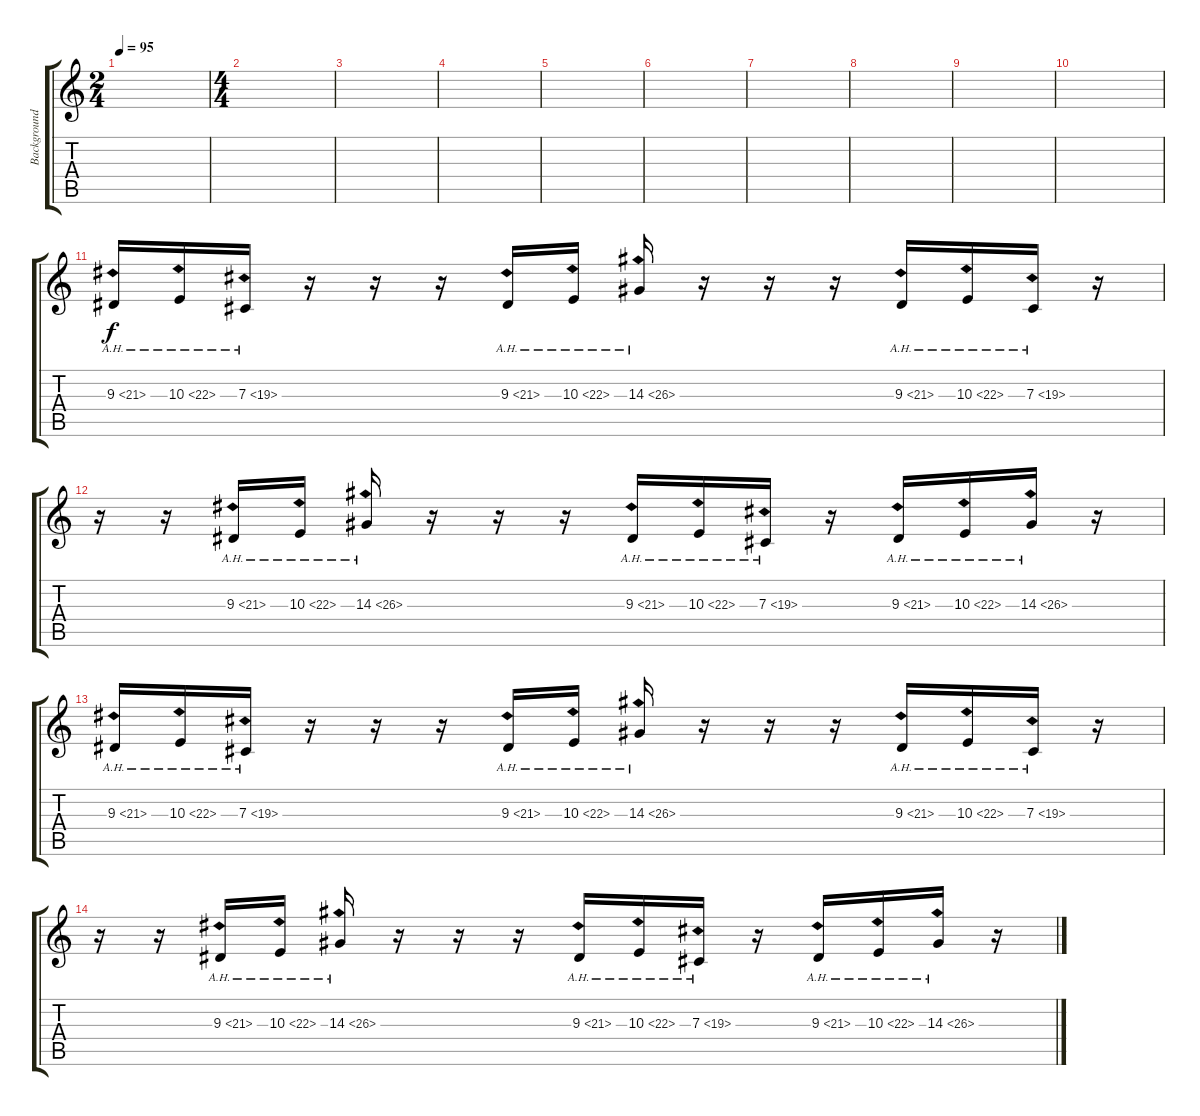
\track ("Background effects" "Background") {instrument lead6voice}
\staff {score tabs}
\tuning (Eb4 Bb3 Gb3 Db3 Ab2 Db2) {hide}
\ts (2 4)
\tempo 95
\clef g2
\ks c
|
\ts (4 4)
|
|
|
|
|
|
|
|
|
9.3{ah 12}.16 10.3{ah 12}.16 7.3{ah 12}.16 r.16 r.16 r.16 9.3{ah 12}.16 10.3{ah 12}.16 14.3{ah 12}.16 r.16 r.16 r.16 9.3{ah 12}.16 10.3{ah 12}.16 7.3{ah 12}.16 r.16 |
r.16 r.16 9.3{ah 12}.16 10.3{ah 12}.16 14.3{ah 12}.16 r.16 r.16 r.16 9.3{ah 12}.16 10.3{ah 12}.16 7.3{ah 12}.16 r.16 9.3{ah 12}.16 10.3{ah 12}.16 14.3{ah 12}.16 r.16 |
9.3{ah 12}.16 10.3{ah 12}.16 7.3{ah 12}.16 r.16 r.16 r.16 9.3{ah 12}.16 10.3{ah 12}.16 14.3{ah 12}.16 r.16 r.16 r.16 9.3{ah 12}.16 10.3{ah 12}.16 7.3{ah 12}.16 r.16 |
r.16 r.16 9.3{ah 12}.16 10.3{ah 12}.16 14.3{ah 12}.16 r.16 r.16 r.16 9.3{ah 12}.16 10.3{ah 12}.16 7.3{ah 12}.16 r.16 9.3{ah 12}.16 10.3{ah 12}.16 14.3{ah 12}.16 r.16
